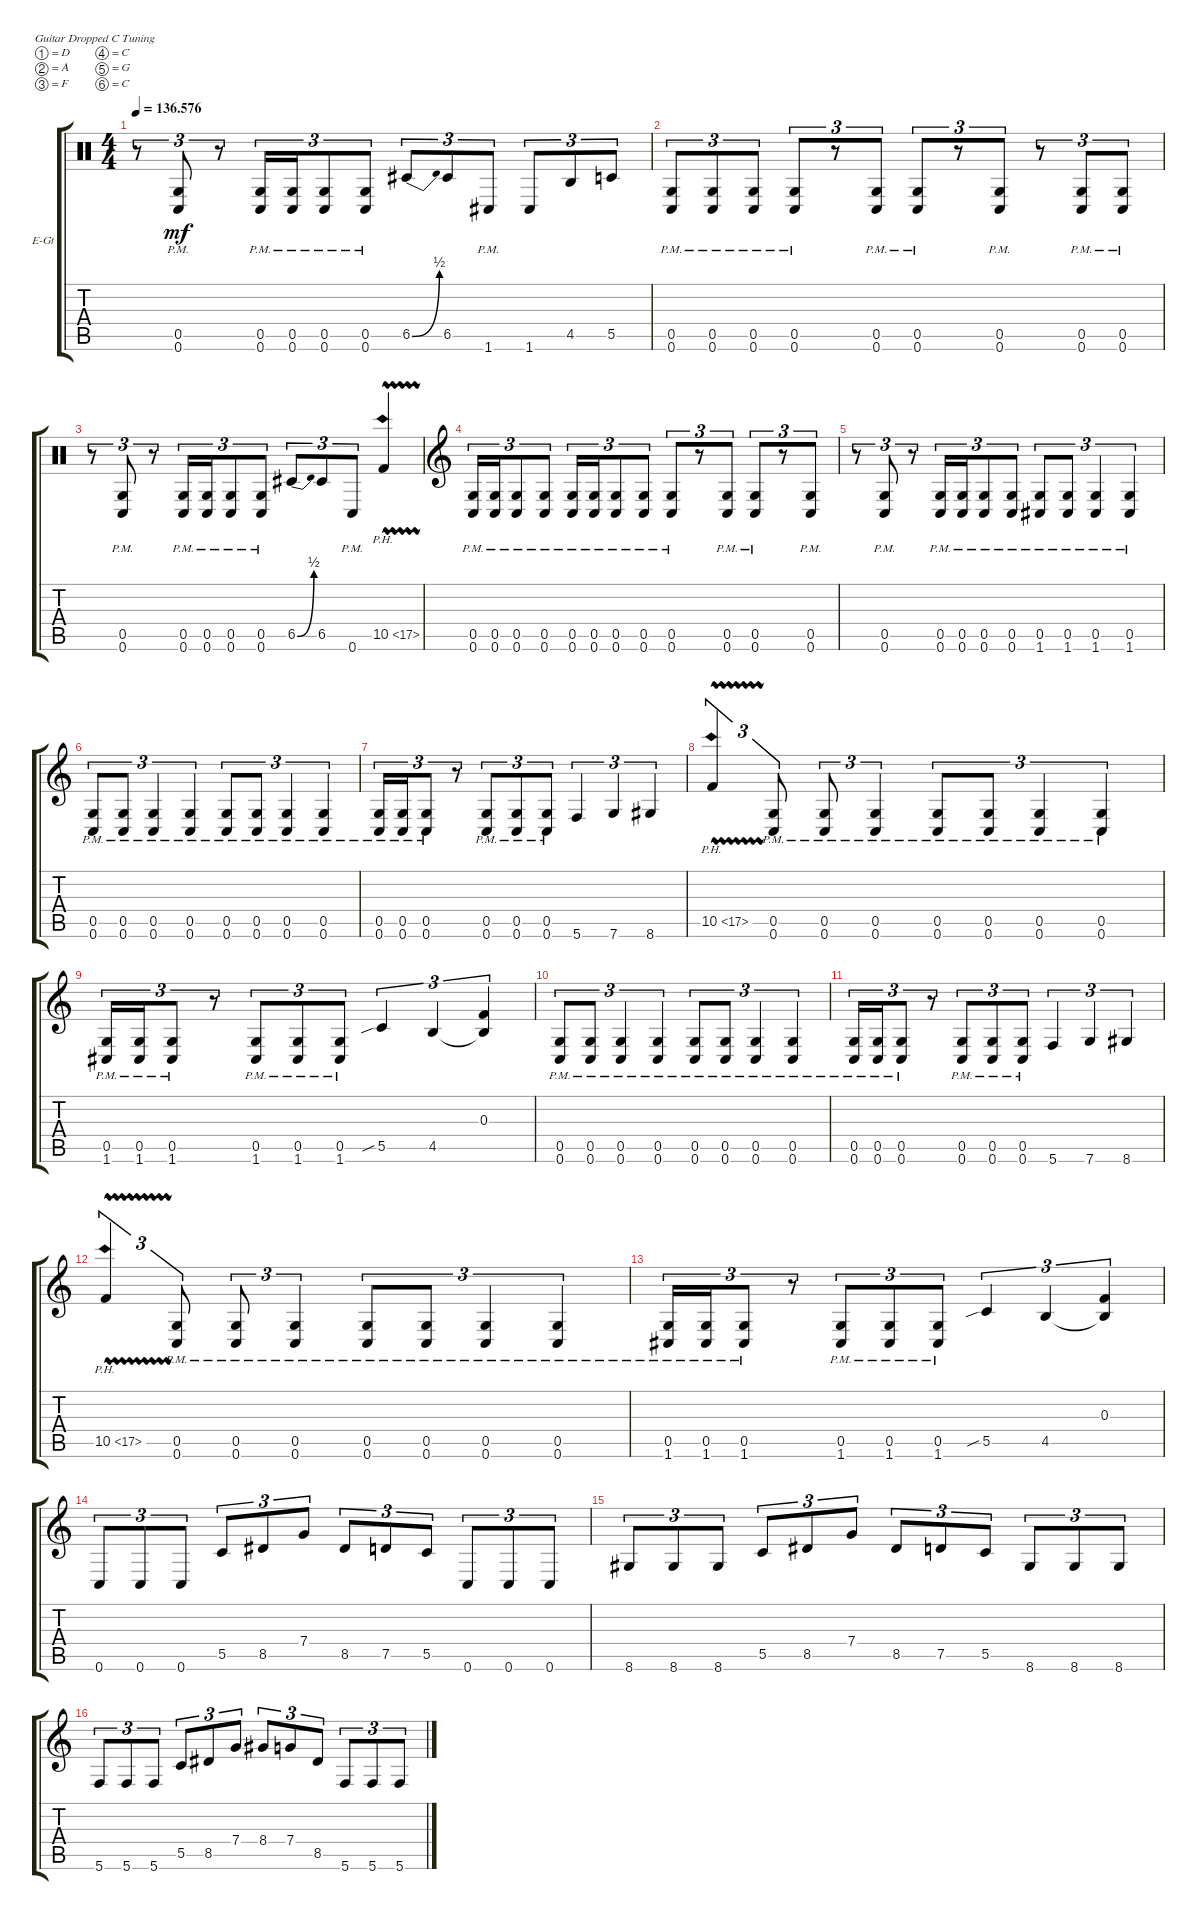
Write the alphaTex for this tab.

\bracketExtendMode groupsimilarinstruments
\firstSystemTrackNameOrientation horizontal
\otherSystemsTrackNameOrientation horizontal
\track ("Right Rhythm" "E-Gt") {instrument distortionguitar}
\staff {score tabs}
\tuning (D4 A3 F3 C3 G2 C2)
\ts (4 4)
\tempo
136.576
\accidentals auto
\clef neutral
\ottava regular
\simile none
\ks c
r.8{tu (3 2) dy mf} (0.6{pm} 0.5{pm}).8{tu (3 2)} r.8{tu (3 2)} (0.6{pm} 0.5{pm}).16{tu (3 2)} (0.6{pm} 0.5{pm}).16{tu (3 2)} (0.6{pm} 0.5{pm}).8{tu (3 2)} (0.6{pm} 0.5{pm}).8{tu (3 2)} 6.5{be (bend 0 0 30 2)}.8{tu (3 2)} 6.5.8{tu (3 2)} 1.6{pm}.8{tu (3 2)} 1.6.8{tu (3 2)} 4.5.8{tu (3 2)} 5.5.8{tu (3 2)} |
(0.6{pm} 0.5{pm}).8{tu (3 2)} (0.6{pm} 0.5{pm}).8{tu (3 2)} (0.6{pm} 0.5{pm}).8{tu (3 2)} (0.6{pm} 0.5{pm}).8{tu (3 2)} r.8{tu (3 2)} (0.5{pm} 0.6{pm}).8{tu (3 2)} (0.5{pm} 0.6{pm}).8{tu (3 2)} r.8{tu (3 2)} (0.5{pm} 0.6{pm}).8{tu (3 2)} r.8{tu (3 2)} (0.5{pm} 0.6{pm}).8{tu (3 2)} (0.5{pm} 0.6{pm}).8{tu (3 2)} |
r.8{tu (3 2)} (0.6{pm} 0.5{pm}).8{tu (3 2)} r.8{tu (3 2)} (0.5{pm} 0.6{pm}).16{tu (3 2)} (0.5{pm} 0.6{pm}).16{tu (3 2)} (0.5{pm} 0.6{pm}).8{tu (3 2)} (0.6{pm} 0.5{pm}).8{tu (3 2)} 6.5{be (bend 0 0 26.4 2)}.8{tu (3 2)} 6.5.8{tu (3 2)} 0.6{pm}.8{tu (3 2)} 10.5{ph 7 vw}.4 |
\clef g2
(0.5{pm} 0.6{pm}).16{tu (3 2)} (0.5{pm} 0.6{pm}).16{tu (3 2)} (0.5{pm} 0.6{pm}).8{tu (3 2)} (0.6{pm} 0.5{pm}).8{tu (3 2)} (0.5{pm} 0.6{pm}).16{tu (3 2)} (0.5{pm} 0.6{pm}).16{tu (3 2)} (0.5{pm} 0.6{pm}).8{tu (3 2)} (0.6{pm} 0.5{pm}).8{tu (3 2)} (0.5{pm} 0.6{pm}).8{tu (3 2)} r.8{tu (3 2)} (0.6{pm} 0.5{pm}).8{tu (3 2)} (0.5{pm} 0.6{pm}).8{tu (3 2)} r.8{tu (3 2)} (0.6{pm} 0.5{pm}).8{tu (3 2)} |
r.8{tu (3 2)} (0.6{pm} 0.5{pm}).8{tu (3 2)} r.8{tu (3 2)} (0.5{pm} 0.6{pm}).16{tu (3 2)} (0.5{pm} 0.6{pm}).16{tu (3 2)} (0.5{pm} 0.6{pm}).8{tu (3 2)} (0.6{pm} 0.5{pm}).8{tu (3 2)} (1.6{pm} 0.5{pm}).8{tu (3 2)} (1.6{pm} 0.5{pm}).8{tu (3 2)} (1.6{pm} 0.5{pm}).4{tu (3 2)} (0.5{pm} 1.6{pm}).4{tu (3 2)} |
(0.6{pm} 0.5{pm}).8{tu (3 2)} (0.6{pm} 0.5{pm}).8{tu (3 2)} (0.6{pm} 0.5{pm}).4{tu (3 2)} (0.6{pm} 0.5{pm}).4{tu (3 2)} (0.6{pm} 0.5{pm}).8{tu (3 2)} (0.6{pm} 0.5{pm}).8{tu (3 2)} (0.6{pm} 0.5{pm}).4{tu (3 2)} (0.6{pm} 0.5{pm}).4{tu (3 2)} |
(0.6{pm} 0.5{pm}).16{tu (3 2)} (0.6{pm} 0.5{pm}).16{tu (3 2)} (0.6{pm} 0.5{pm}).8{tu (3 2)} r.8{tu (3 2)} (0.6{pm} 0.5{pm}).8{tu (3 2)} (0.6{pm} 0.5{pm}).8{tu (3 2)} (0.6{pm} 0.5{pm}).8{tu (3 2)} 5.6.4{tu (3 2)} 7.6.4{tu (3 2)} 8.6.4{tu (3 2)} |
10.5{ph 7 vw}.4{tu (3 2)} (0.6{pm} 0.5{pm}).8{tu (3 2)} (0.6{pm} 0.5{pm}).8{tu (3 2)} (0.6{pm} 0.5{pm}).4{tu (3 2)} (0.6{pm} 0.5{pm}).8{tu (3 2)} (0.6{pm} 0.5{pm}).8{tu (3 2)} (0.6{pm} 0.5{pm}).4{tu (3 2)} (0.5{pm} 0.6{pm}).4{tu (3 2)} |
(1.6{pm} 0.5{pm}).16{tu (3 2)} (1.6{pm} 0.5{pm}).16{tu (3 2)} (1.6{pm} 0.5{pm}).8{tu (3 2)} r.8{tu (3 2)} (1.6{pm} 0.5{pm}).8{tu (3 2)} (1.6{pm} 0.5{pm}).8{tu (3 2)} (1.6{pm} 0.5{pm}).8{tu (3 2)} 5.5{sib}.4{tu (3 2)} 4.5.4{tu (3 2)} (0.3 4.5{t}).4{tu (3 2)} |
(0.6{pm} 0.5{pm}).8{tu (3 2)} (0.6{pm} 0.5{pm}).8{tu (3 2)} (0.6{pm} 0.5{pm}).4{tu (3 2)} (0.6{pm} 0.5{pm}).4{tu (3 2)} (0.6{pm} 0.5{pm}).8{tu (3 2)} (0.6{pm} 0.5{pm}).8{tu (3 2)} (0.6{pm} 0.5{pm}).4{tu (3 2)} (0.6{pm} 0.5{pm}).4{tu (3 2)} |
(0.6{pm} 0.5{pm}).16{tu (3 2)} (0.6{pm} 0.5{pm}).16{tu (3 2)} (0.6{pm} 0.5{pm}).8{tu (3 2)} r.8{tu (3 2)} (0.6{pm} 0.5{pm}).8{tu (3 2)} (0.6{pm} 0.5{pm}).8{tu (3 2)} (0.6{pm} 0.5{pm}).8{tu (3 2)} 5.6.4{tu (3 2)} 7.6.4{tu (3 2)} 8.6.4{tu (3 2)} |
10.5{ph 7 vw}.4{tu (3 2)} (0.6{pm} 0.5{pm}).8{tu (3 2)} (0.6{pm} 0.5{pm}).8{tu (3 2)} (0.6{pm} 0.5{pm}).4{tu (3 2)} (0.6{pm} 0.5{pm}).8{tu (3 2)} (0.6{pm} 0.5{pm}).8{tu (3 2)} (0.6{pm} 0.5{pm}).4{tu (3 2)} (0.5{pm} 0.6{pm}).4{tu (3 2)} |
(1.6{pm} 0.5{pm}).16{tu (3 2)} (1.6{pm} 0.5{pm}).16{tu (3 2)} (1.6{pm} 0.5{pm}).8{tu (3 2)} r.8{tu (3 2)} (1.6{pm} 0.5{pm}).8{tu (3 2)} (1.6{pm} 0.5{pm}).8{tu (3 2)} (1.6{pm} 0.5{pm}).8{tu (3 2)} 5.5{sib}.4{tu (3 2)} 4.5.4{tu (3 2)} (0.3 4.5{t}).4{tu (3 2)} |
0.6.8{tu (3 2)} 0.6.8{tu (3 2)} 0.6.8{tu (3 2)} 5.5.8{tu (3 2)} 8.5.8{tu (3 2)} 7.4.8{tu (3 2)} 8.5.8{tu (3 2)} 7.5.8{tu (3 2)} 5.5.8{tu (3 2)} 0.6.8{tu (3 2)} 0.6.8{tu (3 2)} 0.6.8{tu (3 2)} |
8.6.8{tu (3 2)} 8.6.8{tu (3 2)} 8.6.8{tu (3 2)} 5.5.8{tu (3 2)} 8.5.8{tu (3 2)} 7.4.8{tu (3 2)} 8.5.8{tu (3 2)} 7.5.8{tu (3 2)} 5.5.8{tu (3 2)} 8.6.8{tu (3 2)} 8.6.8{tu (3 2)} 8.6.8{tu (3 2)} |
5.6.8{tu (3 2)} 5.6.8{tu (3 2)} 5.6.8{tu (3 2)} 5.5.8{tu (3 2)} 8.5.8{tu (3 2)} 7.4.8{tu (3 2)} 8.4.8{tu (3 2)} 7.4.8{tu (3 2)} 8.5.8{tu (3 2)} 5.6.8{tu (3 2)} 5.6.8{tu (3 2)} 5.6.8{tu (3 2)}
